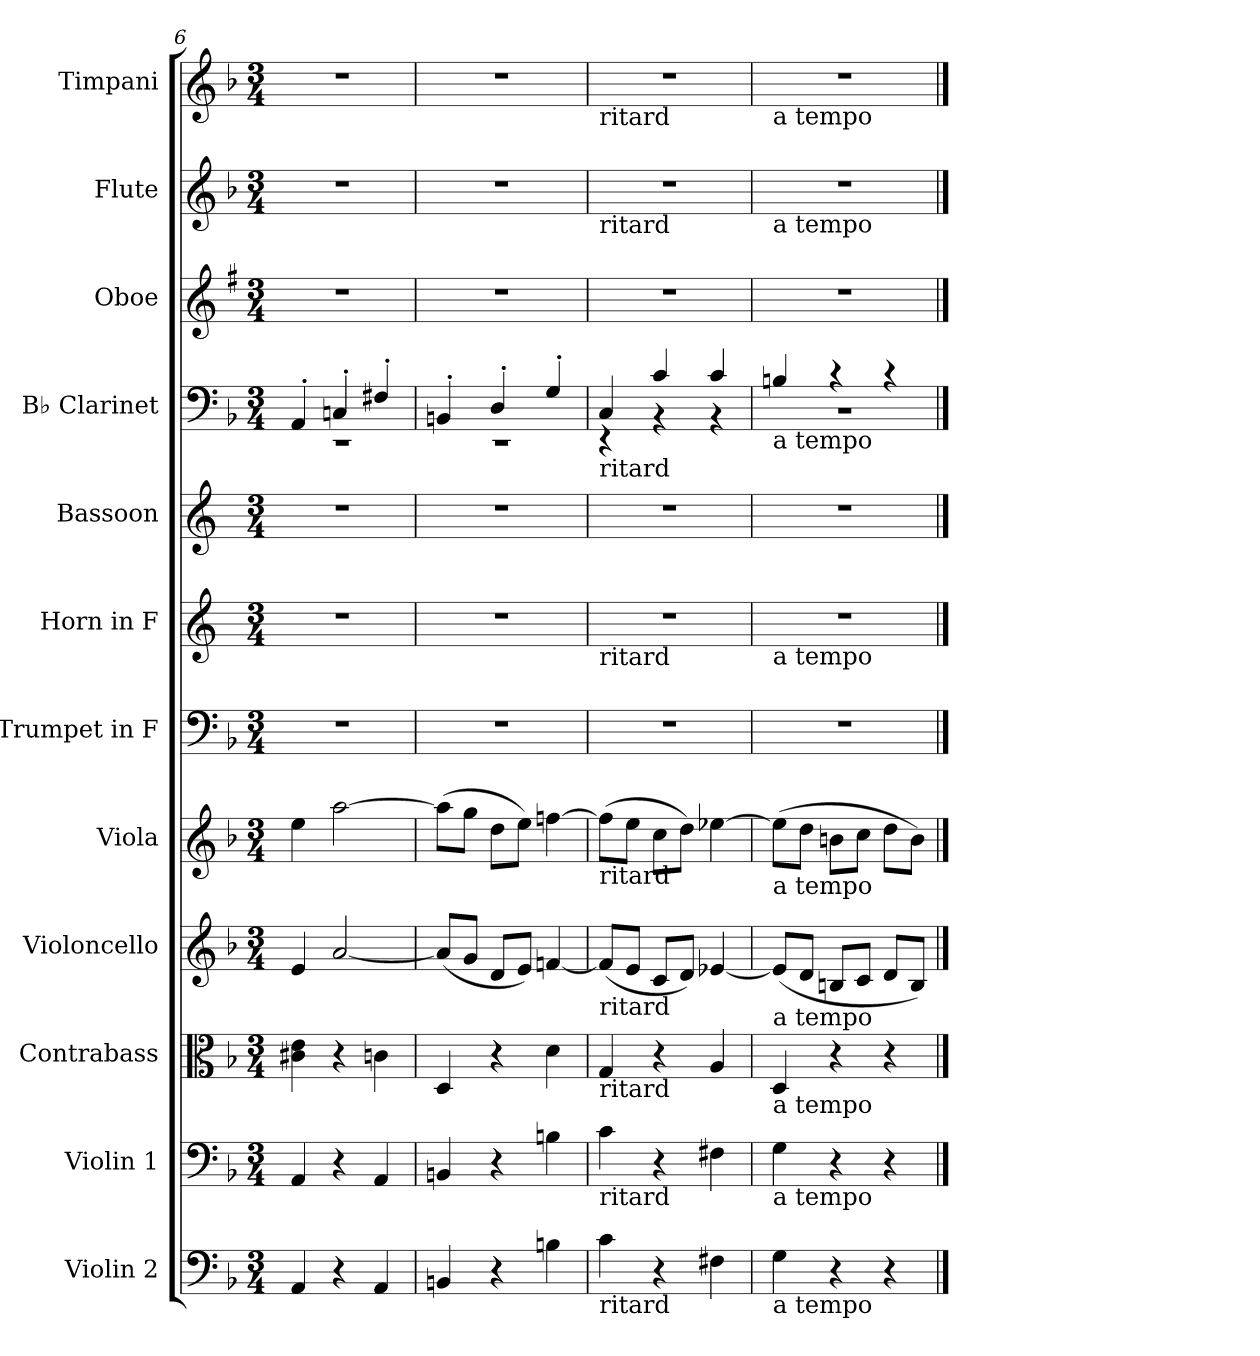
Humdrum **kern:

**kern	**kern	**kern	**kern	**kern	**kern	**kern	**kern	**kern	**kern	**kern	**kern
*part12	*part11	*part10	*part9	*part8	*part7	*part6	*part5	*part4	*part3	*part2	*part1
*staff12	*staff11	*staff10	*staff9	*staff8	*staff7	*staff6	*staff5	*staff4	*staff3	*staff2	*staff1
*I"Violin 2	*I"Violin 1	*I"Contrabass	*I"Violoncello	*I"Viola	*I"Trumpet in F	*I"Horn in F	*I"Bassoon	*I"B♭ Clarinet	*I"Oboe	*I"Flute	*I"Timpani
*I'Vln. 2	*I'Vln. 1	*I'Cb.	*I'Vc.	*I'Vla.	*I'Tpt.	*	*I'Bsn.	*I'B♭ Cl.	*I'Ob.	*I'Fl.	*I'Timp.
!!LO:PB:g=z
*clefF4	*clefF4	*clefC3	*clefG2	*clefG2	*clefF4	*clefG2	*clefG2	*clefF4	*clefG2	*clefG2	*clefG2
*ITrd7c12	*	*	*	*	*	*ITrd-3c-5	*ITrd4c7	*	*ITrd1c2	*	*
*k[b-]	*k[b-]	*k[b-]	*k[b-]	*k[b-]	*k[b-]	*k[b-]	*k[b-]	*k[b-]	*k[b-]	*k[b-]	*k[b-]
*M3/4	*M3/4	*M3/4	*M3/4	*M3/4	*M3/4	*M3/4	*M3/4	*M3/4	*M3/4	*M3/4	*M3/4
=6	=6	=6	=6	=6	=6	=6	=6	=6	=6	=6	=6
*	*	*	*	*	*	*	*	*^	*	*	*
4AAA/	4AA/	4c#X\ 4e\	4e/	4ee\	2.r	2.r	2.r	4AA'/	2.r	2.r	2.r	2.r
4r	4r	4r	[2a/	[2aa\	.	.	.	4Cn'/	.	.	.	.
4AAA/	4AA/	4cn\	.	.	.	.	.	4F#X'/	.	.	.	.
=7	=7	=7	=7	=7	=7	=7	=7	=7	=7	=7	=7	=7
4BBBn/	4BBn/	4D/	(<8a/L]	(>8aa\L]	2.r	2.r	2.r	4BBn'/	2.r	2.r	2.r	2.r
.	.	.	8g/J	8gg\J	.	.	.	.	.	.	.	.
4r	4r	4r	8d/L	8dd\L	.	.	.	4D'/	.	.	.	.
.	.	.	8e/J)	8ee\J)	.	.	.	.	.	.	.	.
4BBn\	4Bn\	4d\	[4fn/	[4ffn\	.	.	.	4G'/	.	.	.	.
=8	=8	=8	=8	=8	=8	=8	=8	=8	=8	=8	=8	=8
!	!	!	!	!	!	!	!	!	!	!	!	!LO:TX:b:t=ritard
!	!	!	!	!	!	!	!	!	!	!	!LO:TX:b:t=ritard	!
!	!	!	!	!	!	!	!	!LO:TX:b:t=ritard	!	!	!	!
!	!	!	!	!	!	!LO:TX:b:t=ritard	!	!	!	!	!	!
!	!	!	!	!LO:TX:b:t=ritard	!	!	!	!	!	!	!	!
!	!	!	!LO:TX:b:t=ritard	!	!	!	!	!	!	!	!	!
!	!	!LO:TX:b:t=ritard	!	!	!	!	!	!	!	!	!	!
!	!LO:TX:b:t=ritard	!	!	!	!	!	!	!	!	!	!	!
!LO:TX:b:t=ritard	!	!	!	!	!	!	!	!	!	!	!	!
4C\	4c\	4G/	(<8f/L]	(>8ff\L]	2.r	2.r	2.r	4C/	4r	2.r	2.r	2.r
.	.	.	8e/J	8ee\J	.	.	.	.	.	.	.	.
4r	4r	4r	8c/L	8cc\L	.	.	.	4c/	4r	.	.	.
.	.	.	8d/J)	8dd\J)	.	.	.	.	.	.	.	.
4FF#X\	4F#X\	4A/	[4e-X/	[4ee-X\	.	.	.	4c/	4r	.	.	.
=9	=9	=9	=9	=9	=9	=9	=9	=9	=9	=9	=9	=9
!	!	!	!	!	!	!	!	!	!	!	!	!LO:TX:b:t=a tempo
!	!	!	!	!	!	!	!	!	!	!	!LO:TX:b:t=a tempo	!
!	!	!	!	!	!	!	!	!LO:TX:b:t=a tempo	!	!	!	!
!	!	!	!	!	!	!LO:TX:b:t=a tempo	!	!	!	!	!	!
!	!	!	!	!LO:TX:b:t=a tempo	!	!	!	!	!	!	!	!
!	!	!	!LO:TX:b:t=a tempo	!	!	!	!	!	!	!	!	!
!	!	!LO:TX:b:t=a tempo	!	!	!	!	!	!	!	!	!	!
!	!LO:TX:b:t=a tempo	!	!	!	!	!	!	!	!	!	!	!
!LO:TX:b:t=a tempo	!	!	!	!	!	!	!	!	!	!	!	!
4GG\	4G\	4D/	(<8e-/L]	(>8ee-\L]	2.r	2.r	2.r	4Bn/	2.r	2.r	2.r	2.r
.	.	.	8d/J	8dd\J	.	.	.	.	.	.	.	.
4r	4r	4r	8Bn/L	8bn\L	.	.	.	4r	.	.	.	.
.	.	.	8c/J	8cc\J	.	.	.	.	.	.	.	.
4r	4r	4r	8d/L	8dd\L	.	.	.	4r	.	.	.	.
.	.	.	8B/J)	8b\J)	.	.	.	.	.	.	.	.
*	*	*	*	*	*	*	*	*v	*v	*	*	*
==	==	==	==	==	==	==	==	==	==	==	==
*-	*-	*-	*-	*-	*-	*-	*-	*-	*-	*-	*-
